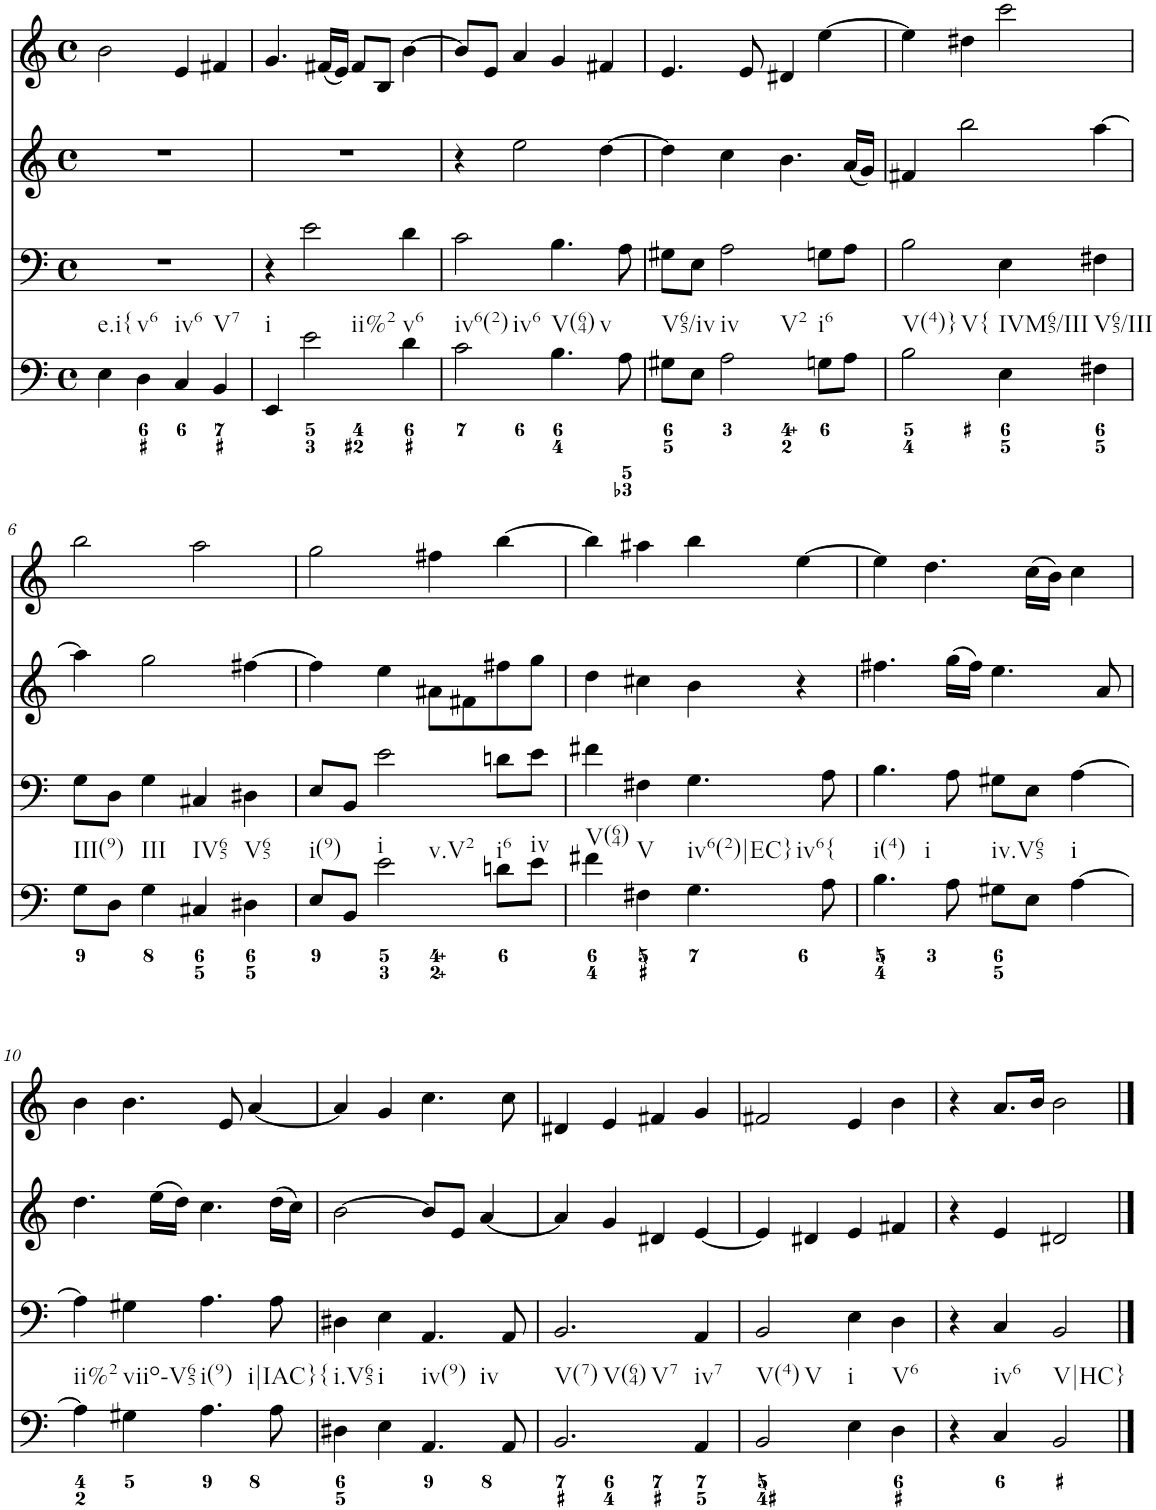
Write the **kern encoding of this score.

**kern	**kern	**kern	**kern
*part4	*part3	*part2	*part1
*staff4	*staff3	*staff2	*staff1
*I"Piano	*I"Piano	*I"Piano	*I"Piano
*I'Pno	*I'Pno	*I'Pno	*I'Pno
*clefF4	*clefF4	*clefG2	*clefG2
*k[]	*k[]	*k[]	*k[]
*M4/4	*M4/4	*M4/4	*M4/4
*met(c)	*met(c)	*met(c)	*met(c)
=1	=1	=1	=1
!LO:TX:b:t=e.i{	!	!	!
4E\	1r	1r	2b\
!LO:TX:b:t=v6	!	!	!
4D\	.	.	.
!LO:TX:b:t=iv6	!	!	!
4C/	.	.	4e/
!LO:TX:b:t=V7	!	!	!
4BB/	.	.	4f#X/
=2	=2	=2	=2
!LO:TX:b:t=i	!	!	!
4EE/	4r	1r	4.g/
!LO:TX:b:t=ii%2	!	!	!
2e\	2e\	.	.
.	.	.	(16f#X/LL
.	.	.	16e/JJ)
.	.	.	8f#/L
.	.	.	8B/J
!LO:TX:b:t=v6	!	!	!
4d\	4d\	.	[4b\
=3	=3	=3	=3
!LO:TX:b:t=iv6(2)	!	!	!
!LO:TX:b:t=iv6	!	!	!
2c\	2c\	4r	8b/L]
.	.	.	8e/J
.	.	2ee\	4a/
!LO:TX:b:t=V(64)	!	!	!
!LO:TX:b:t=v	!	!	!
4.B\	4.B\	.	4g/
.	.	[4dd\	4f#X/
8A\	8A\	.	.
=4	=4	=4	=4
!LO:TX:b:t=V65/iv	!	!	!
8G#X\L	8G#X\L	4dd\]	4.e/
8E\J	8E\J	.	.
!LO:TX:b:t=iv	!	!	!
!LO:TX:b:t=V2	!	!	!
2A\	2A\	4cc\	.
.	.	.	8e/
.	.	4.b\	4d#X/
!LO:TX:b:t=i6	!	!	!
8Gn\L	8Gn\L	.	[4ee\
8A\J	8A\J	(16a/LL	.
.	.	16g/JJ)	.
=5	=5	=5	=5
!LO:TX:b:t=V(4)}	!	!	!
!LO:TX:b:t=V{	!	!	!
2B\	2B\	4f#X/	4ee\]
.	.	2bb\	4dd#X\
!LO:TX:b:t=IVM65/III	!	!	!
4E\	4E\	.	2ccc\
!LO:TX:b:t=V65/III	!	!	!
4F#X\	4F#X\	[4aa\	.
!!LO:LB:g=z
=6	=6	=6	=6
!LO:TX:b:t=III(9)	!	!	!
8G\L	8G\L	4aa\]	2bb\
8D\J	8D\J	.	.
!LO:TX:b:t=III	!	!	!
4G\	4G\	2gg\	.
!LO:TX:b:t=IV65	!	!	!
4C#X/	4C#X/	.	2aa\
!LO:TX:b:t=V65	!	!	!
4D#X\	4D#X\	[4ff#X\	.
=7	=7	=7	=7
!LO:TX:b:t=i(9)	!	!	!
8E/L	8E/L	4ff#\]	2gg\
8BB/J	8BB/J	.	.
!LO:TX:b:t=i	!	!	!
!LO:TX:b:t=v.V2	!	!	!
2e\	2e\	4ee\	.
.	.	8a#X\L	4ff#X\
.	.	8f#X\	.
!LO:TX:b:t=i6	!	!	!
8dn\L	8dn\L	8ff#X\	[4bb\
!LO:TX:b:t=iv	!	!	!
8e\J	8e\J	8gg\J	.
=8	=8	=8	=8
!LO:TX:b:t=V(64)	!	!	!
4f#X\	4f#X\	4dd\	4bb\]
!LO:TX:b:t=V	!	!	!
4F#X\	4F#X\	4cc#X\	4aa#X\
!LO:TX:b:t=iv6(2)|EC}	!	!	!
!LO:TX:b:t=iv6{	!	!	!
4.G\	4.G\	4b\	4bb\
.	.	4r	[4ee\
8A\	8A\	.	.
=9	=9	=9	=9
!LO:TX:b:t=i(4)	!	!	!
!LO:TX:b:t=i	!	!	!
4.B\	4.B\	4.ff#X\	4ee\]
.	.	.	4.dd\
8A\	8A\	(16gg\LL	.
.	.	16ff#\JJ)	.
!LO:TX:b:t=iv.V65	!	!	!
8G#X\L	8G#X\L	4.ee\	.
8E\J	8E\J	.	(16cc\LL
.	.	.	16b\JJ)
!LO:TX:b:t=i	!	!	!
[4A\	[4A\	.	4cc\
.	.	8a/	.
!!LO:LB:g=z
=10	=10	=10	=10
!LO:TX:b:t=ii%2	!	!	!
4A\]	4A\]	4.dd\	4b\
!LO:TX:b:t=viio-V65	!	!	!
4G#X\	4G#X\	.	4.b\
.	.	(16ee\LL	.
.	.	16dd\JJ)	.
!LO:TX:b:t=i(9)	!	!	!
!LO:TX:b:t=i|IAC}{	!	!	!
4.A\	4.A\	4.cc\	.
.	.	.	8e/
.	.	.	[4a/
8A\	8A\	(16dd\LL	.
.	.	16cc\JJ)	.
=11	=11	=11	=11
!LO:TX:b:t=i.V65	!	!	!
4D#X\	4D#X\	[2b\	4a/]
!LO:TX:b:t=i	!	!	!
4E\	4E\	.	4g/
!LO:TX:b:t=iv(9)	!	!	!
!LO:TX:b:t=iv	!	!	!
4.AA/	4.AA/	8b/L]	4.cc\
.	.	8e/J	.
.	.	[4a/	.
8AA/	8AA/	.	8cc\
=12	=12	=12	=12
!LO:TX:b:t=V(7)	!	!	!
!LO:TX:b:t=V(64)	!	!	!
!LO:TX:b:t=V7	!	!	!
2.BB/	2.BB/	4a/]	4d#X/
.	.	4g/	4e/
.	.	4d#X/	4f#X/
!LO:TX:b:t=iv7	!	!	!
4AA/	4AA/	[4e/	4g/
=13	=13	=13	=13
!LO:TX:b:t=V(4)	!	!	!
!LO:TX:b:t=V	!	!	!
2BB/	2BB/	4e/]	2f#X/
.	.	4d#X/	.
!LO:TX:b:t=i	!	!	!
4E\	4E\	4e/	4e/
!LO:TX:b:t=V6	!	!	!
4D\	4D\	4f#X/	4b\
=14	=14	=14	=14
4r	4r	4r	4r
!LO:TX:b:t=iv6	!	!	!
4C/	4C/	4e/	8.a/L
.	.	.	16b/Jk
!LO:TX:b:t=V|HC}	!	!	!
2BB/	2BB/	2d#X/	2b\
==	==	==	==
*-	*-	*-	*-
